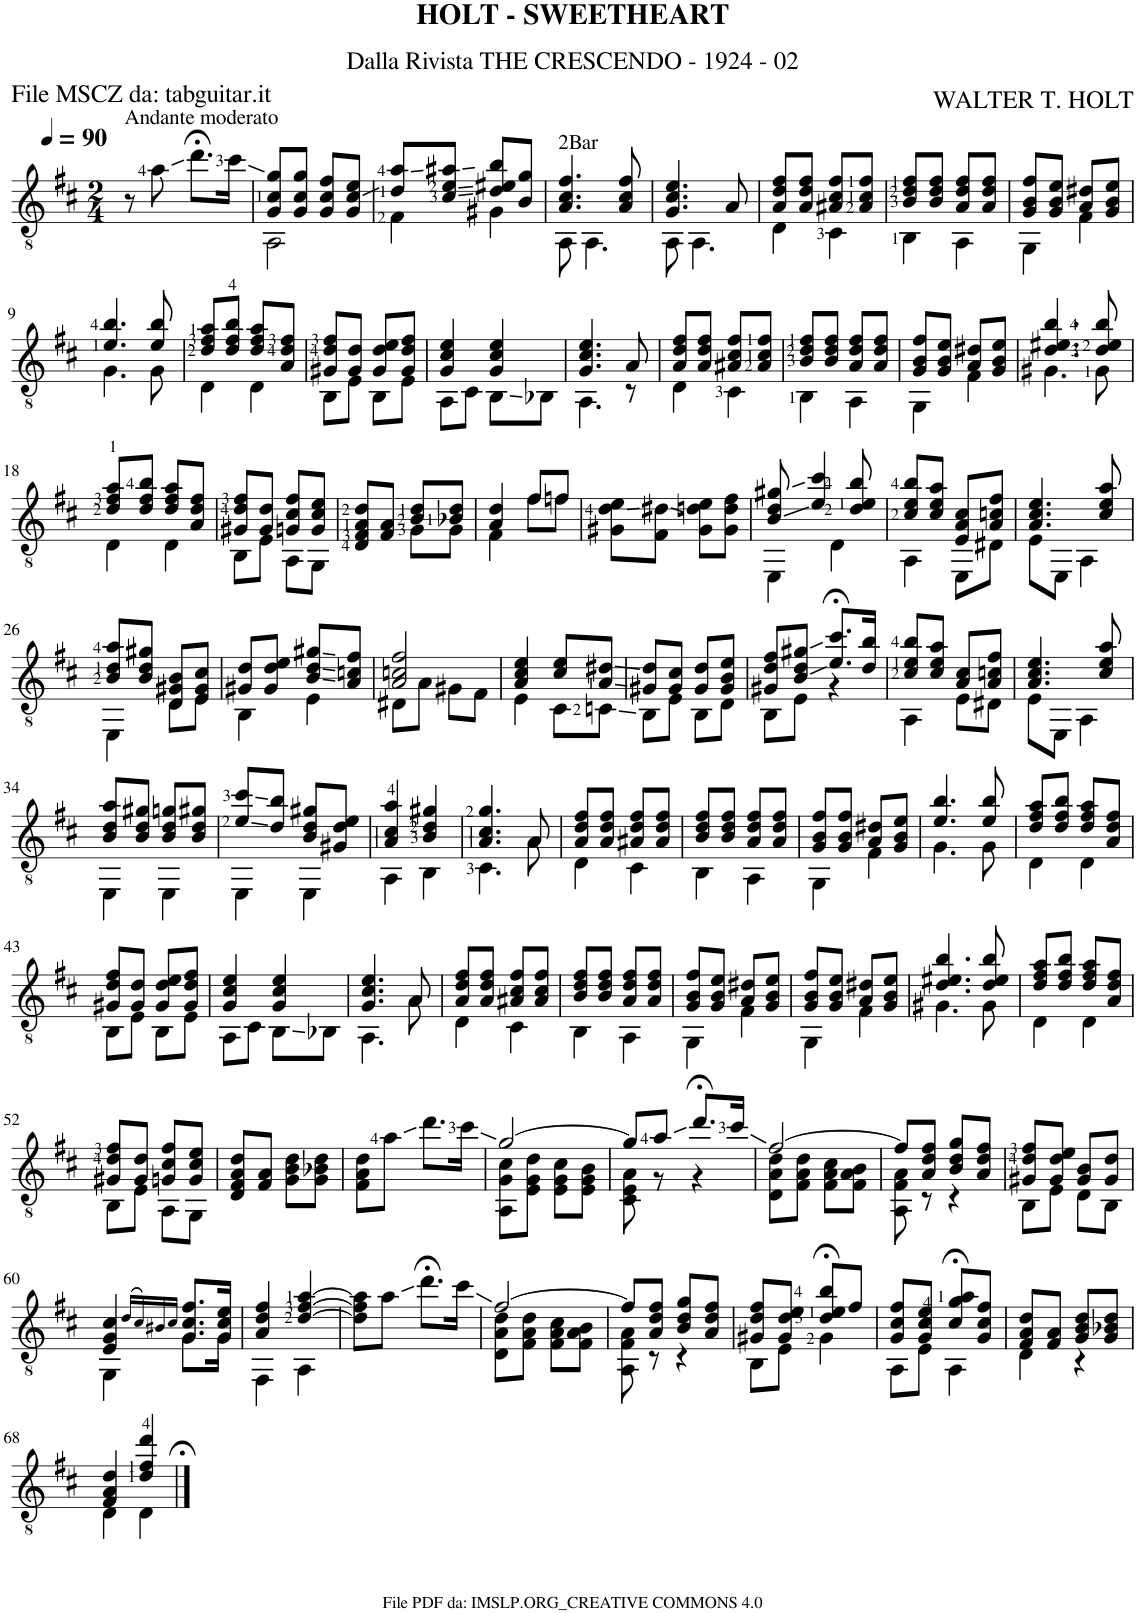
**kern
*part1
*staff1
*I"Guitar
*I'Guit.
*clefGv2
*k[f#c#]
*M2/4
*MM90
=1
!LO:TX:a:t=Andante moderato
8r
8a\
8.dd;<\L
16cc#\Jk
=2
*^
8G/ 8c#/ 8g/L	2AA\
8G/ 8c#/ 8g/J	.
8G/ 8c#/ 8f#/L	.
8G/ 8c#/ 8e/J	.
=3	=3
8d/ 8a/L	4F#\
8c#/ 8e/ 8a#X/J	.
8d/ 8e#X/ 8b/L	4G#X\
8B/ 8g/J	.
=4	=4
!LO:TX:a:t=2Bar	!
4.A/ 4.c#/ 4.f#/	8AA\
.	4.AA\
8A/ 8c#/ 8f#/	.
=5	=5
4.G/ 4.c#/ 4.e/	8AA\
.	4.AA\
8A/	.
=6	=6
8A/ 8d/ 8f#/L	4D\
8A/ 8d/ 8f#/J	.
8A#X/ 8c#/ 8f#/L	4C#\
8A#/ 8c#/ 8f#/J	.
=7	=7
8B/ 8d/ 8f#/L	4BB\
8B/ 8d/ 8f#/J	.
8A/ 8d/ 8f#/L	4AA\
8A/ 8d/ 8f#/J	.
=8	=8
8G/ 8B/ 8f#/L	4GG\
8G/ 8B/ 8e/J	.
8A/ 8d#X/L	4F#\
8G/ 8B/ 8e/J	.
!!LO:LB:g=z	!!
=9	=9
4.e/ 4.b/	4.G\
8e/ 8b/	8G\
=10	=10
8d/ 8f#/ 8a/L	4D\
8d/ 8f#/ 8b/J	.
8d/ 8f#/ 8a/L	4D\
8A/ 8d/ 8f#/J	.
=11	=11
8G#X/ 8d/ 8f#/L	8BB\L
8G#/ 8d/J	8E\J
8G#/ 8d/ 8e/L	8BB\L
8G#/ 8d/ 8f#/J	8E\J
=12	=12
4G/ 4c#/ 4e/	8AA\L
.	8C#\J
4G/ 4c#/ 4e/	8BB\L
.	8BB-X\J
=13	=13
4.G/ 4.c#/ 4.e/	4.AA\
8A/	8r
=14	=14
8A/ 8d/ 8f#/L	4D\
8A/ 8d/ 8f#/J	.
8A#X/ 8c#/ 8f#/L	4C#\
8A#/ 8c#/ 8f#/J	.
=15	=15
8B/ 8d/ 8f#/L	4BB\
8B/ 8d/ 8f#/J	.
8A/ 8d/ 8f#/L	4AA\
8A/ 8d/ 8f#/J	.
=16	=16
8G/ 8B/ 8f#/L	4GG\
8G/ 8B/ 8e/J	.
8A/ 8d#X/L	4F#\
8G/ 8B/ 8e/J	.
=17	=17
4.d/ 4.e#X/ 4.b/	4.G#X\
8d/ 8e#/ 8b/	8G#\
!!LO:LB:g=z	!!
=18	=18
8d/ 8f#/ 8a/L	4D\
8d/ 8f#/ 8b/J	.
8d/ 8f#/ 8a/L	4D\
8A/ 8d/ 8f#/J	.
=19	=19
8G#X/ 8d/ 8f#/L	8BB\L
8G#/ 8d/J	8E\J
8Gn/ 8c#/ 8f#/L	8AA\L
8G/ 8c#/ 8e/J	8GG\J
=20	=20
8D/ 8F#/ 8A/ 8d/L	4ryy
8F#/ 8A/J	.
8B/ 8d/L	8G\L
8B-X/ 8d/J	8G\J
=21	=21
4A/ 4d/	4F#\
8f#/L	8f#\L
8fn/J	8f\J
*v	*v
=22
8G#X\ 8d\ 8e\L
8F#\ 8d#X\J
8G#\ 8dn\ 8e\L
8G#\ 8d\ 8f#\J
=23
*^
8B/ 8d/ 8g#X/	4EE\
4e/ 4cc#/	.
.	4D\
8d/ 8e/ 8b/	.
=24	=24
8c#/ 8e/ 8b/L	4AA\
8c#/ 8e/ 8a/J	.
8E/ 8A/ 8c#/L	8EE\L
8A/ 8cn/ 8f#/J	8D#X\J
=25	=25
4.A/ 4.c#/ 4.e/	8E\L
.	8EE\J
.	4AA\
8c#/ 8e/ 8a/	.
!!LO:LB:g=z	!!
=26	=26
8B/ 8d/ 8a/L	4EE\
8B/ 8d/ 8g#X/J	.
8D/ 8G#X/ 8B/L	8D\L
8E/ 8G#/ 8c#/J	8E\J
=27	=27
8G#X/ 8d/L	4BB\
8G#/ 8d/ 8e/J	.
8B/ 8d/ 8g#X/L	4E\
8A/ 8cn/ 8f#/J	.
=28	=28
2A/ 2cn/ 2f#/	8D#X\L
.	8A\J
.	8G#X\L
.	8F#\J
=29	=29
4A/ 4c#/ 4e/	4E\
8c#/ 8e/L	8C#\L
8A/ 8d#X/J	8Cn\J
=30	=30
8G#X/ 8d/L	8BB\L
8G#/ 8c#/J	8E\J
8G#/ 8d/L	8BB\L
8G#/ 8B/ 8e/J	8D\J
=31	=31
8G#X/ 8d/ 8f#/L	8BB\L
8B/ 8d/ 8g#X/J	8E\J
8.e/;< 8.cc#/;<L	4r
16d/ 16b/Jk	.
=32	=32
8c#/ 8e/ 8b/L	4AA\
8c#/ 8e/ 8a/J	.
8A/ 8c#/L	8E\L
8A/ 8cn/ 8f#/J	8D#X\J
=33	=33
4.A/ 4.c#/ 4.e/	8E\L
.	8EE\J
.	4AA\
8c#/ 8e/ 8a/	.
!!LO:LB:g=z	!!
=34	=34
8B/ 8d/ 8a/L	4EE\
8B/ 8d/ 8g#X/J	.
8B/ 8d/ 8gn/L	4EE\
8B/ 8d/ 8g#X/J	.
=35	=35
8e/ 8cc#/L	4EE\
8d/ 8b/J	.
8B/ 8d/ 8g#X/L	4EE\
8G#X/ 8d/ 8e/J	.
=36	=36
4A/ 4c#/ 4a/	4AA\
4B/ 4d/ 4g#X/	4BB\
=37	=37
4.A/ 4.c#/ 4.g/	4.C#\
8A/	8A\
=38	=38
8A/ 8d/ 8f#/L	4D\
8A/ 8d/ 8f#/J	.
8A#X/ 8d/ 8f#/L	4C#\
8A#/ 8d/ 8f#/J	.
=39	=39
8B/ 8d/ 8f#/L	4BB\
8B/ 8d/ 8f#/J	.
8A/ 8d/ 8f#/L	4AA\
8A/ 8d/ 8f#/J	.
=40	=40
8G/ 8B/ 8f#/L	4GG\
8G/ 8B/ 8f#/J	.
8A/ 8d#X/L	4F#\
8G/ 8B/ 8e/J	.
=41	=41
4.e/ 4.b/	4.G\
8e/ 8b/	8G\
=42	=42
8d/ 8f#/ 8a/L	4D\
8d/ 8f#/ 8b/J	.
8d/ 8f#/ 8a/L	4D\
8A/ 8d/ 8f#/J	.
!!LO:LB:g=z	!!
=43	=43
8G#X/ 8d/ 8f#/L	8BB\L
8G#/ 8d/J	8E\J
8G#/ 8d/ 8e/L	8BB\L
8G#/ 8d/ 8f#/J	8E\J
=44	=44
4G/ 4c#/ 4e/	8AA\L
.	8C#\J
4G/ 4c#/ 4e/	8BB\L
.	8BB-X\J
=45	=45
4.G/ 4.c#/ 4.e/	4.AA\
8A/	8A\
=46	=46
8A/ 8d/ 8f#/L	4D\
8A/ 8d/ 8f#/J	.
8A#X/ 8c#/ 8f#/L	4C#\
8A#/ 8c#/ 8f#/J	.
=47	=47
8B/ 8d/ 8f#/L	4BB\
8B/ 8d/ 8f#/J	.
8A/ 8d/ 8f#/L	4AA\
8A/ 8d/ 8f#/J	.
=48	=48
8G/ 8B/ 8f#/L	4GG\
8G/ 8B/ 8e/J	.
8A/ 8d#X/L	4F#\
8G/ 8B/ 8e/J	.
=49	=49
8G/ 8B/ 8f#/L	4GG\
8G/ 8B/ 8e/J	.
8A/ 8d#X/L	4F#\
8G/ 8B/ 8e/J	.
=50	=50
4.d/ 4.e#X/ 4.b/	4.G#X\
8d/ 8e#/ 8b/	8G#\
=51	=51
8d/ 8f#/ 8a/L	4D\
8d/ 8f#/ 8b/J	.
8d/ 8f#/ 8a/L	4D\
8A/ 8d/ 8f#/J	.
!!LO:LB:g=z	!!
=52	=52
8G#X/ 8d/ 8f#/L	8BB\L
8G#/ 8d/J	8E\J
8Gn/ 8c#/ 8f#/L	8AA\L
8G/ 8c#/ 8e/J	8GG\J
*v	*v
=53
8D/ 8F#/ 8A/ 8d/L
8F#/ 8A/J
8G\ 8B\ 8d\L
8G\ 8B-X\ 8d\J
=54
8F#\ 8A\ 8d\L
8a\J
8.dd\L
16cc#\Jk
=55
*^
[2g/	8AA\ 8G\ 8c#\L
.	8E\ 8G\ 8d\J
.	8E\ 8G\ 8c#\L
.	8E\ 8G\ 8B\J
=56	=56
8g/L]	8C#\ 8E\ 8A\
8a/J	8r
8.dd;</L	4r
16cc#/Jk	.
=57	=57
[2f#/	8D\ 8A\ 8d\L
.	8F#\ 8A\ 8d\J
.	8F#\ 8A\ 8c#\L
.	8F#\ 8A\ 8B\J
=58	=58
8f#/L]	8AA\ 8F#\ 8A\
8A/ 8d/ 8f#/J	8r
8B/ 8d/ 8g/L	4r
8A/ 8d/ 8f#/J	.
=59	=59
8G#X/ 8d/ 8f#/L	8BB\L
8G#/ 8d/ 8e/J	8E\J
8G#/ 8B/L	8D\L
8G#/ 8d/J	8BB\J
!!LO:LB:g=z	!!
=60	=60
4E/ 4G/ 4c#/	4GG\
(16qd/LL	.
16qc#/)	.
16qB#X/	.
16qc#/JJ	.
8.G/ 8.c#/ 8.f#/L	8.G\L
16G/ 16c#/ 16e/Jk	16G\Jk
=61	=61
4A/ 4d/ 4f#/	4FF#\
[4d/ [4f#/ [4a/	4AA\
*v	*v
=62
8d\] 8f#\] 8a\]L
8a\J
8.dd;<\L
16cc#\Jk
=63
*^
[2f#/	8D\ 8A\ 8d\L
.	8F#\ 8A\ 8d\J
.	8F#\ 8A\ 8c#\L
.	8F#\ 8A\ 8B\J
=64	=64
8f#/L]	8AA\ 8F#\ 8A\
8A/ 8d/ 8f#/J	8r
8B/ 8d/ 8g/L	4r
8A/ 8d/ 8f#/J	.
=65	=65
8G#X/ 8d/ 8f#/L	8BB\L
8G#/ 8d/ 8e/J	8E\J
8d/;< 8e/;< 8b/;<L	4G#\
8f#/J	.
=66	=66
8G/ 8c#/ 8f#/L	8AA\L
8G/ 8c#/ 8e/J	8E\J
8c#/;< 8g/;< 8a/;<L	4AA\
8G/ 8c#/ 8f#/J	.
=67	=67
8F#/ 8A/ 8d/L	4D\
8F#/ 8A/J	.
8G/ 8B/ 8d/L	4r
8G/ 8B-X/ 8d/J	.
!!LO:LB:g=z	!!
=68	=68
4F#/ 4A/ 4d/	4D\
4d/ 4f#/ 4dd/	4D\
*v	*v
==
*-
